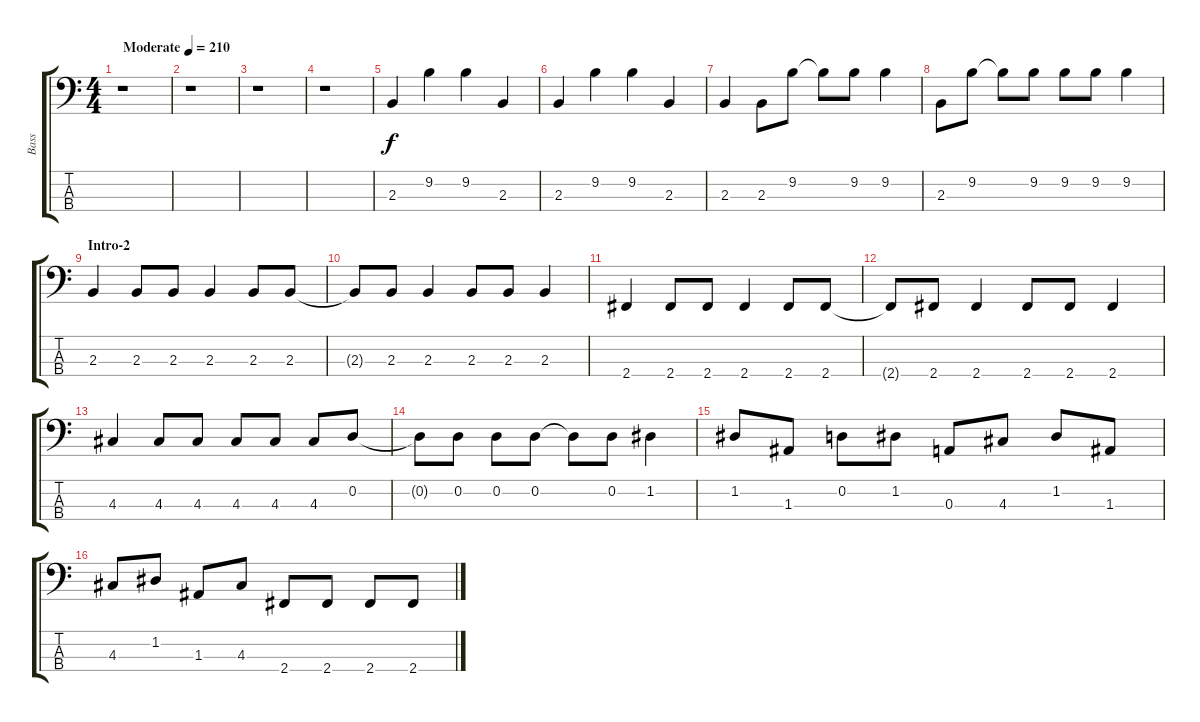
\track ("Bass" "Bass") {instrument electricbasspick}
\staff {score tabs}
\tuning (G2 D2 A1 E1) {hide}
\ts (4 4)
\tempo (210 "Moderate")
\clef f4
\ks c
r.1{dy f instrument electricbasspick} |
r.1 |
r.1 |
r.1 |
2.3.4 9.2.4 9.2.4 2.3.4 |
2.3.4 9.2.4 9.2.4 2.3.4 |
2.3.4 2.3.8 9.2.8 9.2{t}.8 9.2.8 9.2.4 |
2.3.8 9.2.8 9.2{t}.8 9.2.8 9.2.8 9.2.8 9.2.4 |
\section ("" "Intro-2")
2.3.4 2.3.8 2.3.8 2.3.4 2.3.8 2.3.8 |
2.3{t}.8 2.3.8 2.3.4 2.3.8 2.3.8 2.3.4 |
2.4.4 2.4.8 2.4.8 2.4.4 2.4.8 2.4.8 |
2.4{t}.8 2.4.8 2.4.4 2.4.8 2.4.8 2.4.4 |
4.3.4 4.3.8 4.3.8 4.3.8 4.3.8 4.3.8 0.2.8 |
0.2{t}.8 0.2.8 0.2.8 0.2.8 0.2{t}.8 0.2.8 1.2.4 |
1.2.8 1.3.8 0.2.8 1.2.8 0.3.8 4.3.8 1.2.8 1.3.8 |
4.3.8 1.2.8 1.3.8 4.3.8 2.4.8 2.4.8 2.4.8 2.4.8
